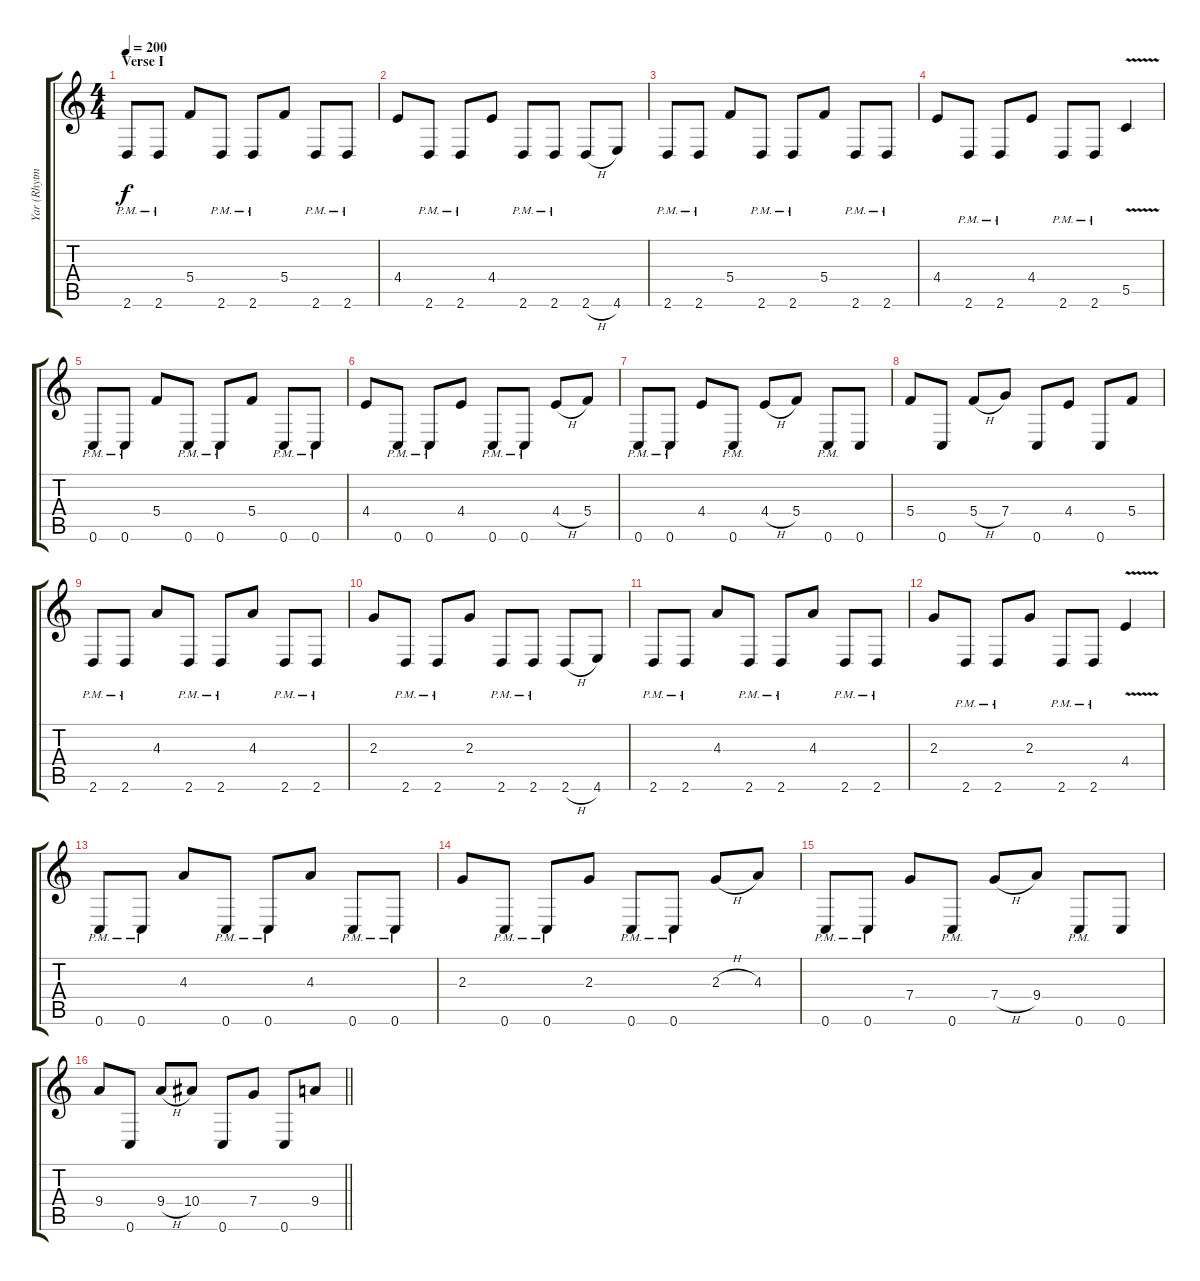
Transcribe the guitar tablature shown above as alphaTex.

\track ("Yar (Rhytm)" "Yar (Rhytm") {instrument distortionguitar}
\staff {score tabs}
\tuning (D4 A3 F3 C3 G2 C2) {hide}
\ts (4 4)
\section ("" "Verse I")
\tempo 200
\clef g2
\ks c
2.6{pm}.8{dy f} 2.6{pm}.8 5.4.8 2.6{pm}.8 2.6{pm}.8 5.4.8 2.6{pm}.8 2.6{pm}.8 |
4.4.8 2.6{pm}.8 2.6{pm}.8 4.4.8 2.6{pm}.8 2.6{pm}.8 2.6{h}.8 4.6.8 |
2.6{pm}.8 2.6{pm}.8 5.4.8 2.6{pm}.8 2.6{pm}.8 5.4.8 2.6{pm}.8 2.6{pm}.8 |
4.4.8 2.6{pm}.8 2.6{pm}.8 4.4.8 2.6{pm}.8 2.6{pm}.8 5.5{v}.4 |
0.6{pm}.8 0.6{pm}.8 5.4.8 0.6{pm}.8 0.6{pm}.8 5.4.8 0.6{pm}.8 0.6{pm}.8 |
4.4.8 0.6{pm}.8 0.6{pm}.8 4.4.8 0.6{pm}.8 0.6{pm}.8 4.4{h}.8 5.4.8 |
0.6{pm}.8 0.6{pm}.8 4.4.8 0.6{pm}.8 4.4{h}.8 5.4.8 0.6{pm}.8 0.6.8 |
5.4.8 0.6.8 5.4{h}.8 7.4.8 0.6.8 4.4.8 0.6.8 5.4.8 |
2.6{pm}.8 2.6{pm}.8 4.3.8 2.6{pm}.8 2.6{pm}.8 4.3.8 2.6{pm}.8 2.6{pm}.8 |
2.3.8 2.6{pm}.8 2.6{pm}.8 2.3.8 2.6{pm}.8 2.6{pm}.8 2.6{h}.8 4.6.8 |
2.6{pm}.8 2.6{pm}.8 4.3.8 2.6{pm}.8 2.6{pm}.8 4.3.8 2.6{pm}.8 2.6{pm}.8 |
2.3.8 2.6{pm}.8 2.6{pm}.8 2.3.8 2.6{pm}.8 2.6{pm}.8 4.4{v}.4 |
0.6{pm}.8 0.6{pm}.8 4.3.8 0.6{pm}.8 0.6{pm}.8 4.3.8 0.6{pm}.8 0.6{pm}.8 |
2.3.8 0.6{pm}.8 0.6{pm}.8 2.3.8 0.6{pm}.8 0.6{pm}.8 2.3{h}.8 4.3.8 |
0.6{pm}.8 0.6{pm}.8 7.4.8 0.6{pm}.8 7.4{h}.8 9.4.8 0.6{pm}.8 0.6.8 |
\barLineRight lightlight
9.4.8 0.6.8 9.4{h}.8 10.4.8 0.6.8 7.4.8 0.6.8 9.4.8
